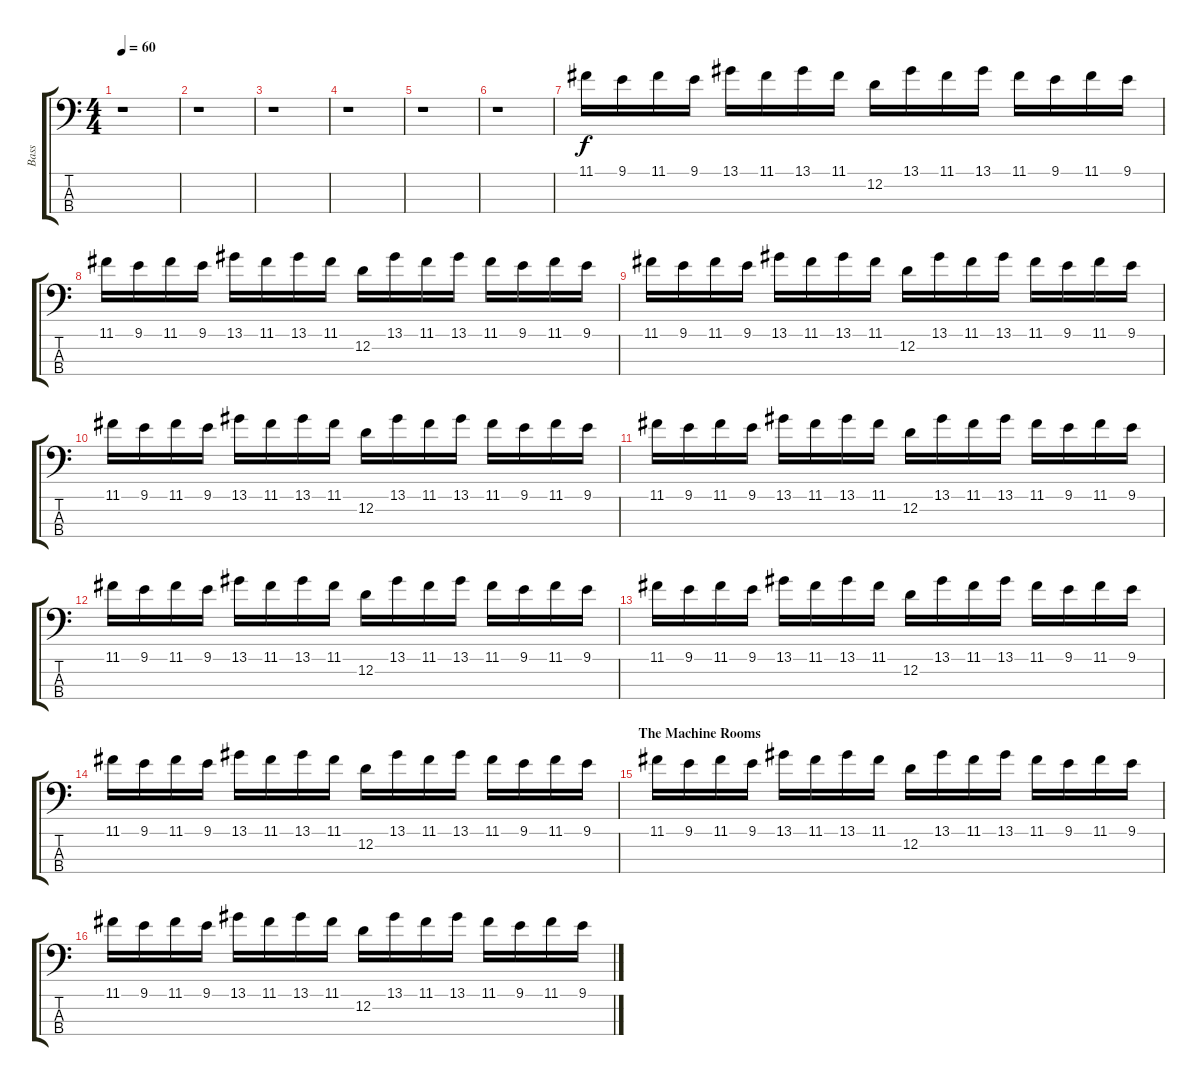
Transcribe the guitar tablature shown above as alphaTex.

\track ("Bass" "Bass") {instrument electricbasspick}
\staff {score tabs}
\tuning (G2 D2 A1 E1) {hide}
\ts (4 4)
\tempo 60
\clef f4
\ks c
r.1{dy f} |
r.1 |
r.1 |
r.1 |
r.1 |
r.1 |
11.1.16 9.1.16 11.1.16 9.1.16 13.1.16 11.1.16 13.1.16 11.1.16 12.2.16 13.1.16 11.1.16 13.1.16 11.1.16 9.1.16 11.1.16 9.1.16 |
11.1.16 9.1.16 11.1.16 9.1.16 13.1.16 11.1.16 13.1.16 11.1.16 12.2.16 13.1.16 11.1.16 13.1.16 11.1.16 9.1.16 11.1.16 9.1.16 |
11.1.16 9.1.16 11.1.16 9.1.16 13.1.16 11.1.16 13.1.16 11.1.16 12.2.16 13.1.16 11.1.16 13.1.16 11.1.16 9.1.16 11.1.16 9.1.16 |
11.1.16 9.1.16 11.1.16 9.1.16 13.1.16 11.1.16 13.1.16 11.1.16 12.2.16 13.1.16 11.1.16 13.1.16 11.1.16 9.1.16 11.1.16 9.1.16 |
11.1.16 9.1.16 11.1.16 9.1.16 13.1.16 11.1.16 13.1.16 11.1.16 12.2.16 13.1.16 11.1.16 13.1.16 11.1.16 9.1.16 11.1.16 9.1.16 |
11.1.16 9.1.16 11.1.16 9.1.16 13.1.16 11.1.16 13.1.16 11.1.16 12.2.16 13.1.16 11.1.16 13.1.16 11.1.16 9.1.16 11.1.16 9.1.16 |
11.1.16 9.1.16 11.1.16 9.1.16 13.1.16 11.1.16 13.1.16 11.1.16 12.2.16 13.1.16 11.1.16 13.1.16 11.1.16 9.1.16 11.1.16 9.1.16 |
11.1.16 9.1.16 11.1.16 9.1.16 13.1.16 11.1.16 13.1.16 11.1.16 12.2.16 13.1.16 11.1.16 13.1.16 11.1.16 9.1.16 11.1.16 9.1.16 |
\section ("" "The Machine Rooms")
11.1.16 9.1.16 11.1.16 9.1.16 13.1.16 11.1.16 13.1.16 11.1.16 12.2.16 13.1.16 11.1.16 13.1.16 11.1.16 9.1.16 11.1.16 9.1.16 |
11.1.16 9.1.16 11.1.16 9.1.16 13.1.16 11.1.16 13.1.16 11.1.16 12.2.16 13.1.16 11.1.16 13.1.16 11.1.16 9.1.16 11.1.16 9.1.16
